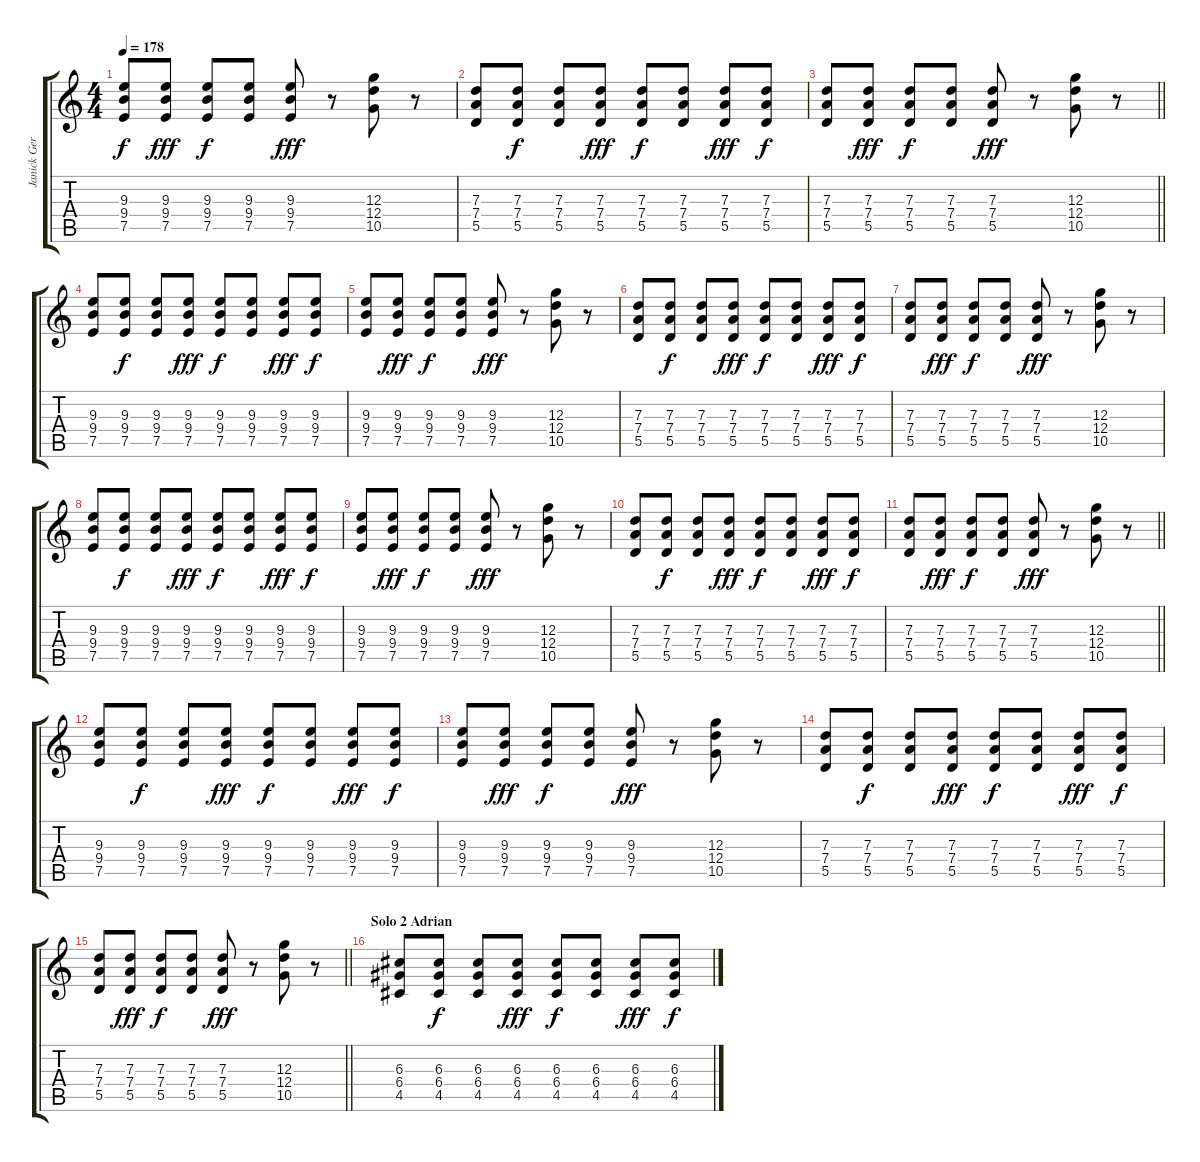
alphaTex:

\track ("Janick Gers" "Janick Ger") {instrument overdrivenguitar}
\staff {score tabs}
\tuning (E4 B3 G3 D3 A2 E2) {hide}
\ts (4 4)
\tempo 178
\clef g2
\ks c
(9.3 9.4 7.5).8{dy f} (9.3 9.4 7.5).8{dy fff} (9.3 9.4 7.5).8{dy f} (9.3 9.4 7.5).8 (9.3 9.4 7.5).8{dy fff} r.8 (12.3 12.4 10.5).8 r.8 |
(7.3 7.4 5.5).8 (7.3 7.4 5.5).8{dy f} (7.3 7.4 5.5).8 (7.3 7.4 5.5).8{dy fff} (7.3 7.4 5.5).8{dy f} (7.3 7.4 5.5).8 (7.3 7.4 5.5).8{dy fff} (7.3 7.4 5.5).8{dy f} |
\barLineRight lightlight
(7.3 7.4 5.5).8 (7.3 7.4 5.5).8{dy fff} (7.3 7.4 5.5).8{dy f} (7.3 7.4 5.5).8 (7.3 7.4 5.5).8{dy fff} r.8 (12.3 12.4 10.5).8 r.8 |
(9.3 9.4 7.5).8 (9.3 9.4 7.5).8{dy f} (9.3 9.4 7.5).8 (9.3 9.4 7.5).8{dy fff} (9.3 9.4 7.5).8{dy f} (9.3 9.4 7.5).8 (9.3 9.4 7.5).8{dy fff} (9.3 9.4 7.5).8{dy f} |
(9.3 9.4 7.5).8 (9.3 9.4 7.5).8{dy fff} (9.3 9.4 7.5).8{dy f} (9.3 9.4 7.5).8 (9.3 9.4 7.5).8{dy fff} r.8 (12.3 12.4 10.5).8 r.8 |
(7.3 7.4 5.5).8 (7.3 7.4 5.5).8{dy f} (7.3 7.4 5.5).8 (7.3 7.4 5.5).8{dy fff} (7.3 7.4 5.5).8{dy f} (7.3 7.4 5.5).8 (7.3 7.4 5.5).8{dy fff} (7.3 7.4 5.5).8{dy f} |
(7.3 7.4 5.5).8 (7.3 7.4 5.5).8{dy fff} (7.3 7.4 5.5).8{dy f} (7.3 7.4 5.5).8 (7.3 7.4 5.5).8{dy fff} r.8 (12.3 12.4 10.5).8 r.8 |
(9.3 9.4 7.5).8 (9.3 9.4 7.5).8{dy f} (9.3 9.4 7.5).8 (9.3 9.4 7.5).8{dy fff} (9.3 9.4 7.5).8{dy f} (9.3 9.4 7.5).8 (9.3 9.4 7.5).8{dy fff} (9.3 9.4 7.5).8{dy f} |
(9.3 9.4 7.5).8 (9.3 9.4 7.5).8{dy fff} (9.3 9.4 7.5).8{dy f} (9.3 9.4 7.5).8 (9.3 9.4 7.5).8{dy fff} r.8 (12.3 12.4 10.5).8 r.8 |
(7.3 7.4 5.5).8 (7.3 7.4 5.5).8{dy f} (7.3 7.4 5.5).8 (7.3 7.4 5.5).8{dy fff} (7.3 7.4 5.5).8{dy f} (7.3 7.4 5.5).8 (7.3 7.4 5.5).8{dy fff} (7.3 7.4 5.5).8{dy f} |
\barLineRight lightlight
(7.3 7.4 5.5).8 (7.3 7.4 5.5).8{dy fff} (7.3 7.4 5.5).8{dy f} (7.3 7.4 5.5).8 (7.3 7.4 5.5).8{dy fff} r.8 (12.3 12.4 10.5).8 r.8 |
(9.3 9.4 7.5).8 (9.3 9.4 7.5).8{dy f} (9.3 9.4 7.5).8 (9.3 9.4 7.5).8{dy fff} (9.3 9.4 7.5).8{dy f} (9.3 9.4 7.5).8 (9.3 9.4 7.5).8{dy fff} (9.3 9.4 7.5).8{dy f} |
(9.3 9.4 7.5).8 (9.3 9.4 7.5).8{dy fff} (9.3 9.4 7.5).8{dy f} (9.3 9.4 7.5).8 (9.3 9.4 7.5).8{dy fff} r.8 (12.3 12.4 10.5).8 r.8 |
(7.3 7.4 5.5).8 (7.3 7.4 5.5).8{dy f} (7.3 7.4 5.5).8 (7.3 7.4 5.5).8{dy fff} (7.3 7.4 5.5).8{dy f} (7.3 7.4 5.5).8 (7.3 7.4 5.5).8{dy fff} (7.3 7.4 5.5).8{dy f} |
\barLineRight lightlight
(7.3 7.4 5.5).8 (7.3 7.4 5.5).8{dy fff} (7.3 7.4 5.5).8{dy f} (7.3 7.4 5.5).8 (7.3 7.4 5.5).8{dy fff} r.8 (12.3 12.4 10.5).8 r.8 |
\section ("" "Solo 2 Adrian")
(6.3 6.4 4.5).8 (6.3 6.4 4.5).8{dy f} (6.3 6.4 4.5).8 (6.3 6.4 4.5).8{dy fff} (6.3 6.4 4.5).8{dy f} (6.3 6.4 4.5).8 (6.3 6.4 4.5).8{dy fff} (6.3 6.4 4.5).8{dy f}
